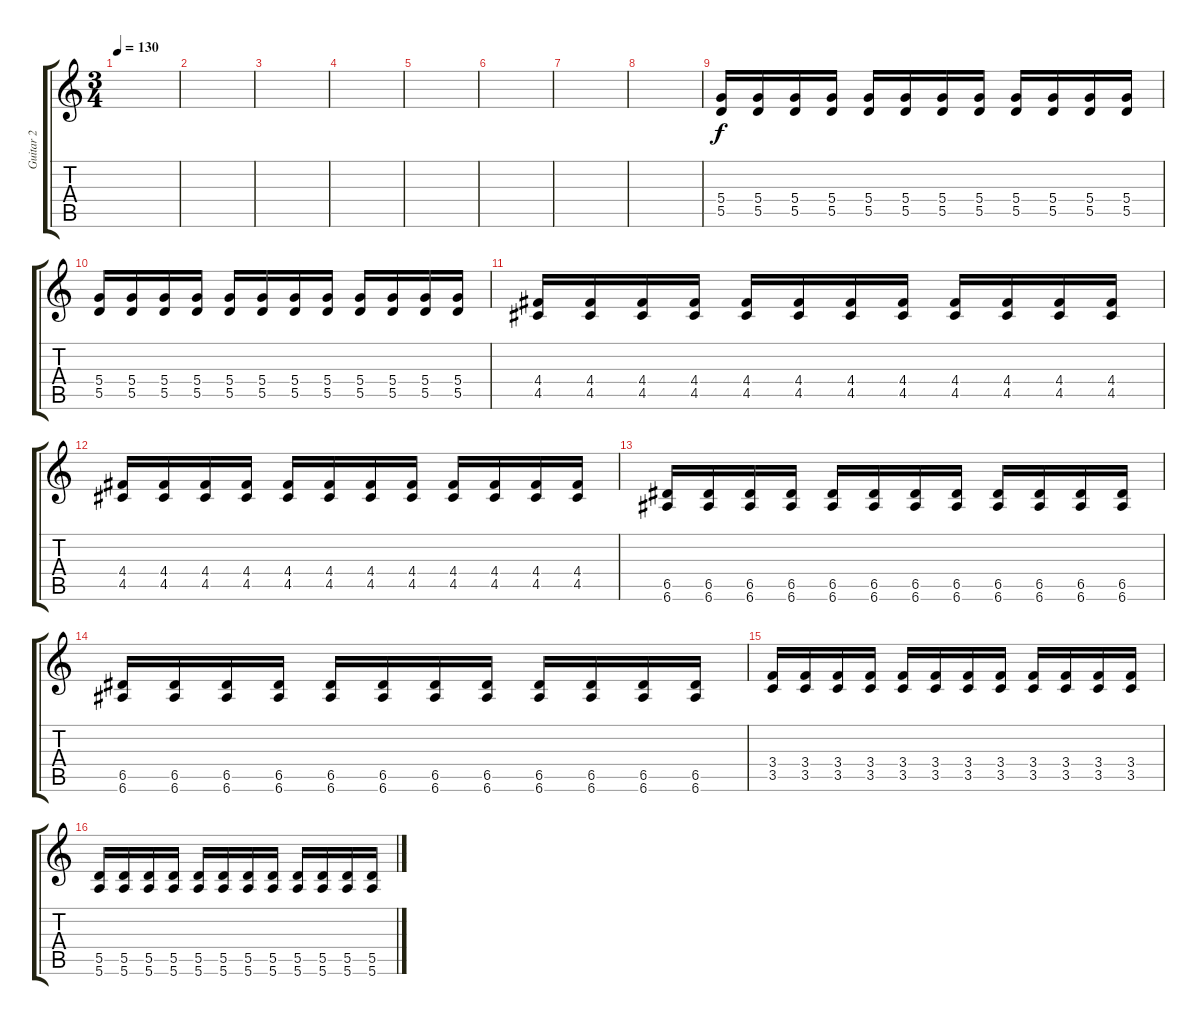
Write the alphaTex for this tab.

\track ("Guitar 2" "Guitar 2") {instrument overdrivenguitar}
\staff {score tabs}
\tuning (E4 B3 G3 D3 A2 E2) {hide}
\ts (3 4)
\tempo 130
\tempo 112
\tempo 130
\clef g2
\ks c
|
|
|
|
|
|
|
|
(5.4 5.5).16 (5.4 5.5).16 (5.4 5.5).16 (5.4 5.5).16 (5.4 5.5).16 (5.4 5.5).16 (5.4 5.5).16 (5.4 5.5).16 (5.4 5.5).16 (5.4 5.5).16 (5.4 5.5).16 (5.4 5.5).16 |
(5.4 5.5).16 (5.4 5.5).16 (5.4 5.5).16 (5.4 5.5).16 (5.4 5.5).16 (5.4 5.5).16 (5.4 5.5).16 (5.4 5.5).16 (5.4 5.5).16 (5.4 5.5).16 (5.4 5.5).16 (5.4 5.5).16 |
(4.4 4.5).16 (4.4 4.5).16 (4.4 4.5).16 (4.4 4.5).16 (4.4 4.5).16 (4.4 4.5).16 (4.4 4.5).16 (4.4 4.5).16 (4.4 4.5).16 (4.4 4.5).16 (4.4 4.5).16 (4.4 4.5).16 |
(4.4 4.5).16 (4.4 4.5).16 (4.4 4.5).16 (4.4 4.5).16 (4.4 4.5).16 (4.4 4.5).16 (4.4 4.5).16 (4.4 4.5).16 (4.4 4.5).16 (4.4 4.5).16 (4.4 4.5).16 (4.4 4.5).16 |
(6.5 6.6).16 (6.5 6.6).16 (6.5 6.6).16 (6.5 6.6).16 (6.5 6.6).16 (6.5 6.6).16 (6.5 6.6).16 (6.5 6.6).16 (6.5 6.6).16 (6.5 6.6).16 (6.5 6.6).16 (6.5 6.6).16 |
(6.5 6.6).16 (6.5 6.6).16 (6.5 6.6).16 (6.5 6.6).16 (6.5 6.6).16 (6.5 6.6).16 (6.5 6.6).16 (6.5 6.6).16 (6.5 6.6).16 (6.5 6.6).16 (6.5 6.6).16 (6.5 6.6).16 |
(3.4 3.5).16 (3.4 3.5).16 (3.4 3.5).16 (3.4 3.5).16 (3.4 3.5).16 (3.4 3.5).16 (3.4 3.5).16 (3.4 3.5).16 (3.4 3.5).16 (3.4 3.5).16 (3.4 3.5).16 (3.4 3.5).16 |
(5.5 5.6).16 (5.5 5.6).16 (5.5 5.6).16 (5.5 5.6).16 (5.5 5.6).16 (5.5 5.6).16 (5.5 5.6).16 (5.5 5.6).16 (5.5 5.6).16 (5.5 5.6).16 (5.5 5.6).16 (5.5 5.6).16
